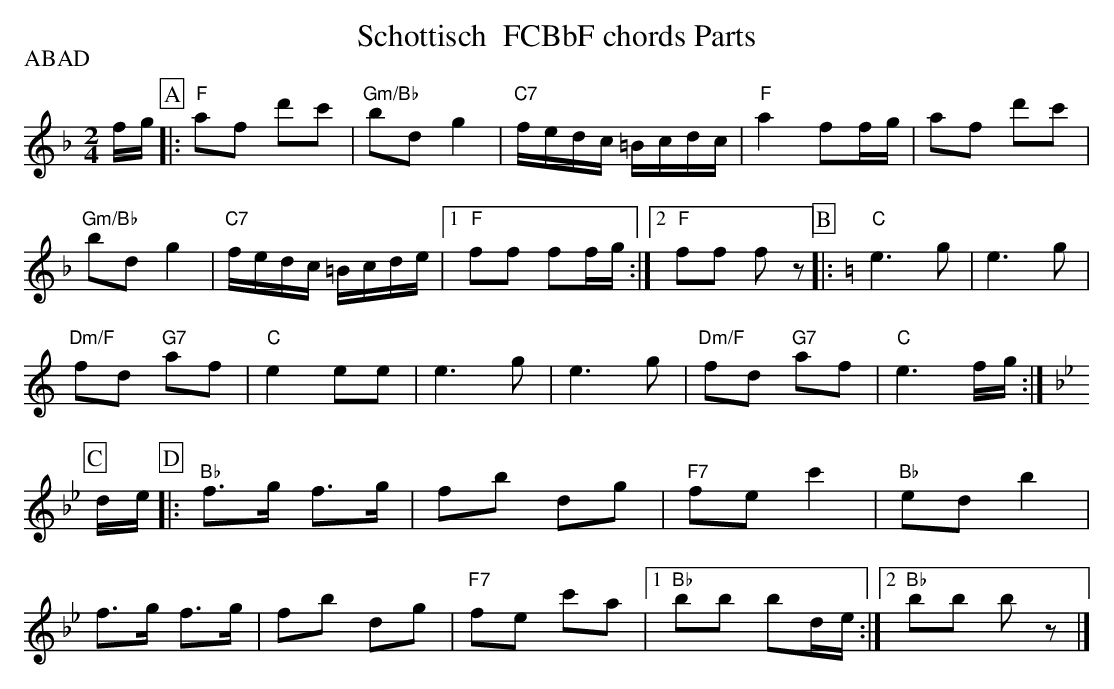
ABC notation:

X:1
T: Schottisch  FCBbF chords Parts
P:ABAD
M:2/4
L:1/16
K:F %%MIDI gchordon
fg [P:A] |: "F"a2f2 d'2c'2 | "Gm/Bb"b2d2g4 | "C7"fedc =Bcdc | "F"a4 f2fg | a2f2 d'2c'2 |
"Gm/Bb"b2d2g4 | "C7"fedc =Bcde |1 "F"f2f2 f2fg :|2 "F"f2f2 f2z2 [P:B] |: [K:C] [L:1/8] "C"e3g | e3g |
"Dm/F"fd "G7"af | "C"e2ee | e3g | e3g | "Dm/F"fd "G7"af | "C"e3f/g/ :|
[K:Bb][P:C] d/e/ [P:D] |: "Bb"f>g f>g | fb dg | "F7"fec'2 | "Bb"edb2 |
f>g f>g | fb dg | "F7"fe c'a |1 "Bb"bb bd/e/ :|2 "Bb"bb bz |]
